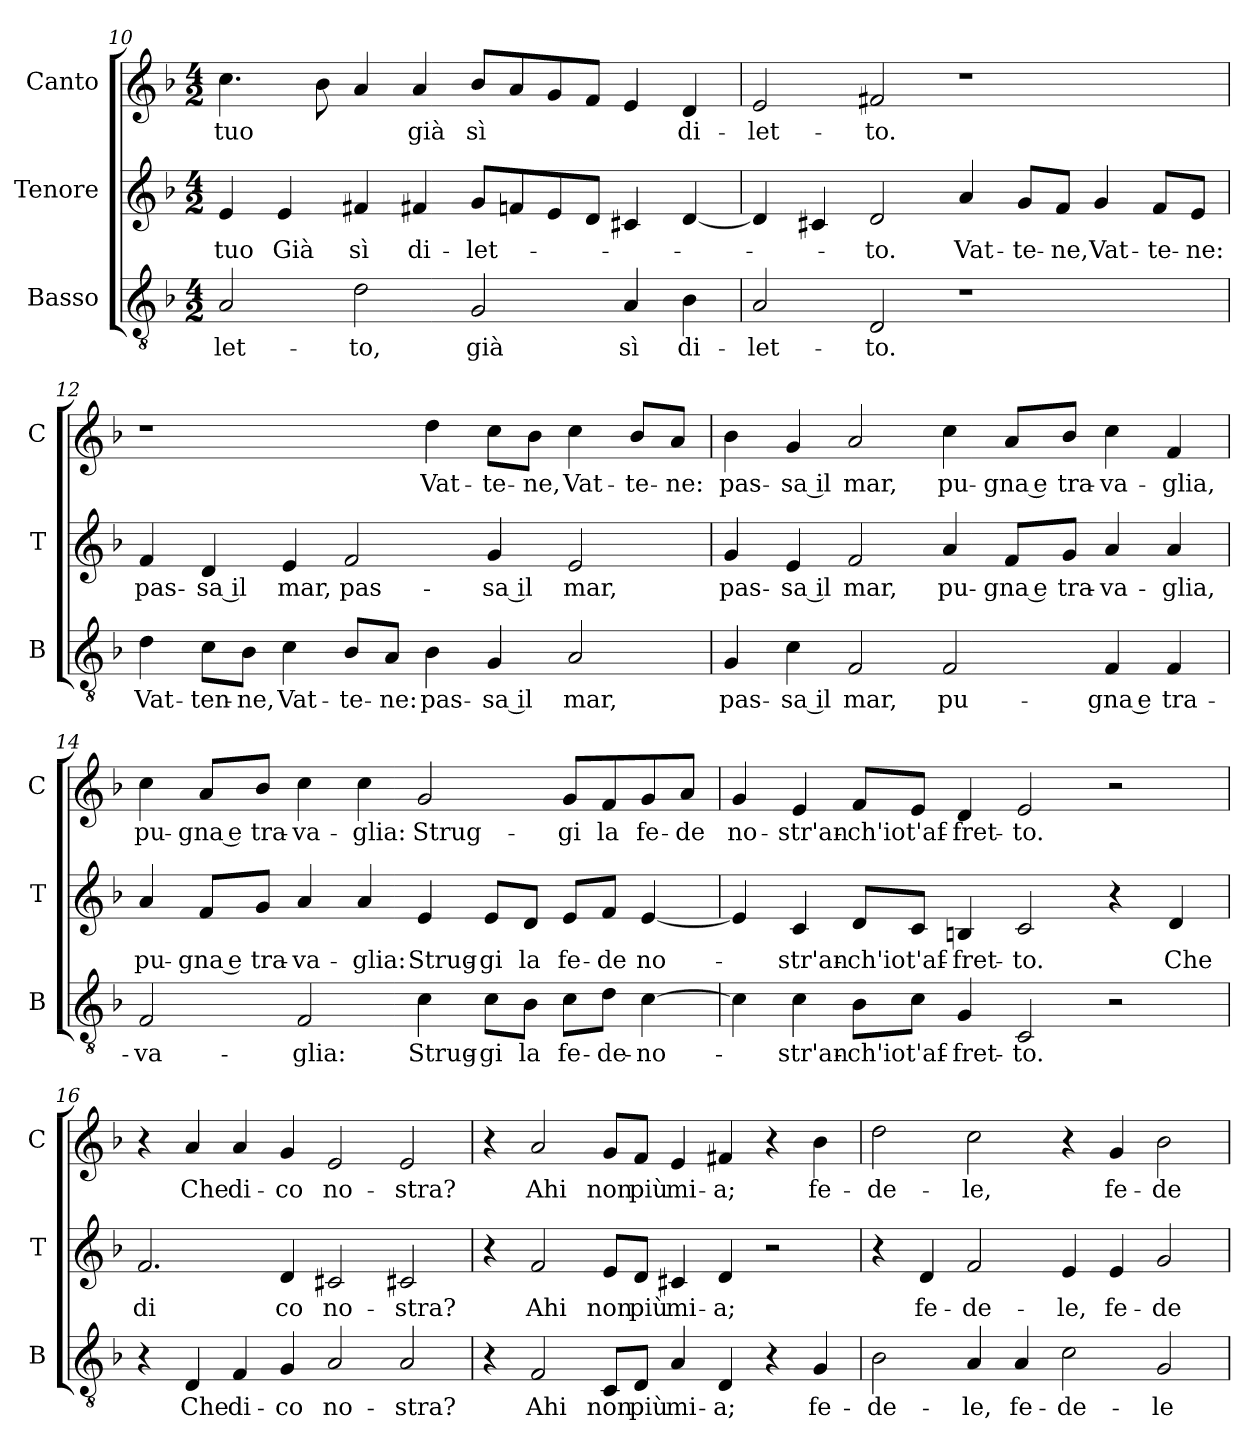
**kern	**text	**kern	**text	**kern	**text
*part3	*part3	*part2	*part2	*part1	*part1
*staff3	*staff3	*staff2	*staff2	*staff1	*staff1
*I"Basso	*	*I"Tenore	*	*I"Canto	*
*I'B	*	*I'T	*	*I'C	*
*clefGv2	*	*clefG2	*	*clefG2	*
*k[b-]	*	*k[b-]	*	*k[b-]	*
*F:	*	*F:	*	*F:	*
*M4/2	*	*M4/2	*	*M4/2	*
=10	=10	=10	=10	=10	=10
2A	-let-	4e	tuo	4.cc	tuo
.	.	4e	Già	.	.
.	.	.	.	8b-	.
2d	-to,	4f#X	sì	4a	.
.	.	4f#X	di-	4a	già
2G	già	8gL	-let-	8b-L	sì
.	.	8fn	.	8a	.
.	.	8e	.	8g	.
.	.	8dJ	.	8fJ	.
4A	sì	4c#X	.	4e	.
4B-	di-	[4d	.	4d	di-
=11	=11	=11	=11	=11	=11
2A	-let-	4d]	.	2e	-let-
.	.	4c#X	.	.	.
2D	-to.	2d	-to.	2f#X	-to.
1r	.	4a	Vat-	1r	.
.	.	8gL	-te-	.	.
.	.	8fJ	-ne,	.	.
.	.	4g	Vat-	.	.
.	.	8fL	-te-	.	.
.	.	8eJ	-ne:	.	.
=12	=12	=12	=12	=12	=12
4d	Vat-	4f	pas-	1r	.
8cL	-ten-	4d	-sa il	.	.
8B-J	-ne,	.	.	.	.
4c	Vat-	4e	mar,	.	.
8B-L	-te-	2f	pas-	.	.
8AJ	-ne:	.	.	.	.
4B-	pas-	.	.	4dd	Vat-
4G	-sa il	4g	-sa il	8ccL	-te-
.	.	.	.	8b-J	-ne,
2A	mar,	2e	mar,	4cc	Vat-
.	.	.	.	8b-L	-te-
.	.	.	.	8aJ	-ne:
=13	=13	=13	=13	=13	=13
4G	pas-	4g	pas-	4b-	pas-
4c	-sa il	4e	-sa il	4g	-sa il
2F	mar,	2f	mar,	2a	mar,
2F	pu-	4a	pu-	4cc	pu-
.	.	8fL	-gna e	8aL	-gna e
.	.	8gJ	tra-	8b-J	tra-
4F	-gna e	4a	-va-	4cc	-va-
4F	tra-	4a	-glia,	4f	-glia,
=14	=14	=14	=14	=14	=14
2F	-va-	4a	pu-	4cc	pu-
.	.	8fL	-gna e	8aL	-gna e
.	.	8gJ	tra-	8b-J	tra-
2F	-glia:	4a	-va-	4cc	-va-
.	.	4a	-glia:	4cc	-glia:
4c	Strug-	4e	Strug-	2g	Strug-
8cL	-gi	8eL	-gi	.	.
8B-J	la	8dJ	la	.	.
8cL	fe-	8eL	fe-	8gL	-gi
8dJ	-de-	8fJ	-de	8f	la
[4c	-no-	[4e	no-	8g	fe-
.	.	.	.	8aJ	-de
=15	=15	=15	=15	=15	=15
4c]	.	4e]	.	4g	no-
4c	-str'an-	4c	-str'an-	4e	-str'an-
8B-L	-ch'io	8dL	-ch'io	8fL	-ch'io
8cJ	t'af-	8cJ	t'af-	8eJ	t'af-
4G	-fret-	4Bn	-fret-	4d	-fret-
2C	-to.	2c	-to.	2e	-to.
2r	.	4r	.	2r	.
.	.	4d	Che	.	.
=16	=16	=16	=16	=16	=16
4r	.	2.f	di	4r	.
4D	Che	.	.	4a	Che
4F	di-	.	.	4a	di-
4G	-co	4d	co	4g	-co
2A	no-	2c#X	no-	2e	no-
2A	-stra?	2c#X	-stra?	2e	-stra?
=17	=17	=17	=17	=17	=17
4r	.	4r	.	4r	.
2F	Ahi	2f	Ahi	2a	Ahi
8CL	non	8eL	non	8gL	non
8DJ	più	8dJ	più	8fJ	più
4A	mi-	4c#X	mi-	4e	mi-
4D	-a;	4d	-a;	4f#X	-a;
4r	.	2r	.	4r	.
4G	fe-	.	.	4b-	fe-
=18	=18	=18	=18	=18	=18
2B-	-de-	4r	.	2dd	-de-
.	.	4d	fe-	.	.
4A	-le,	2f	-de-	2cc	-le,
4A	fe-	.	.	.	.
2c	-de-	4e	-le,	4r	.
.	.	4e	fe-	4g	fe-
2G	-le	2g	-de-	2b-	-de-
=	=	=	=	=	=
*-	*-	*-	*-	*-	*-
